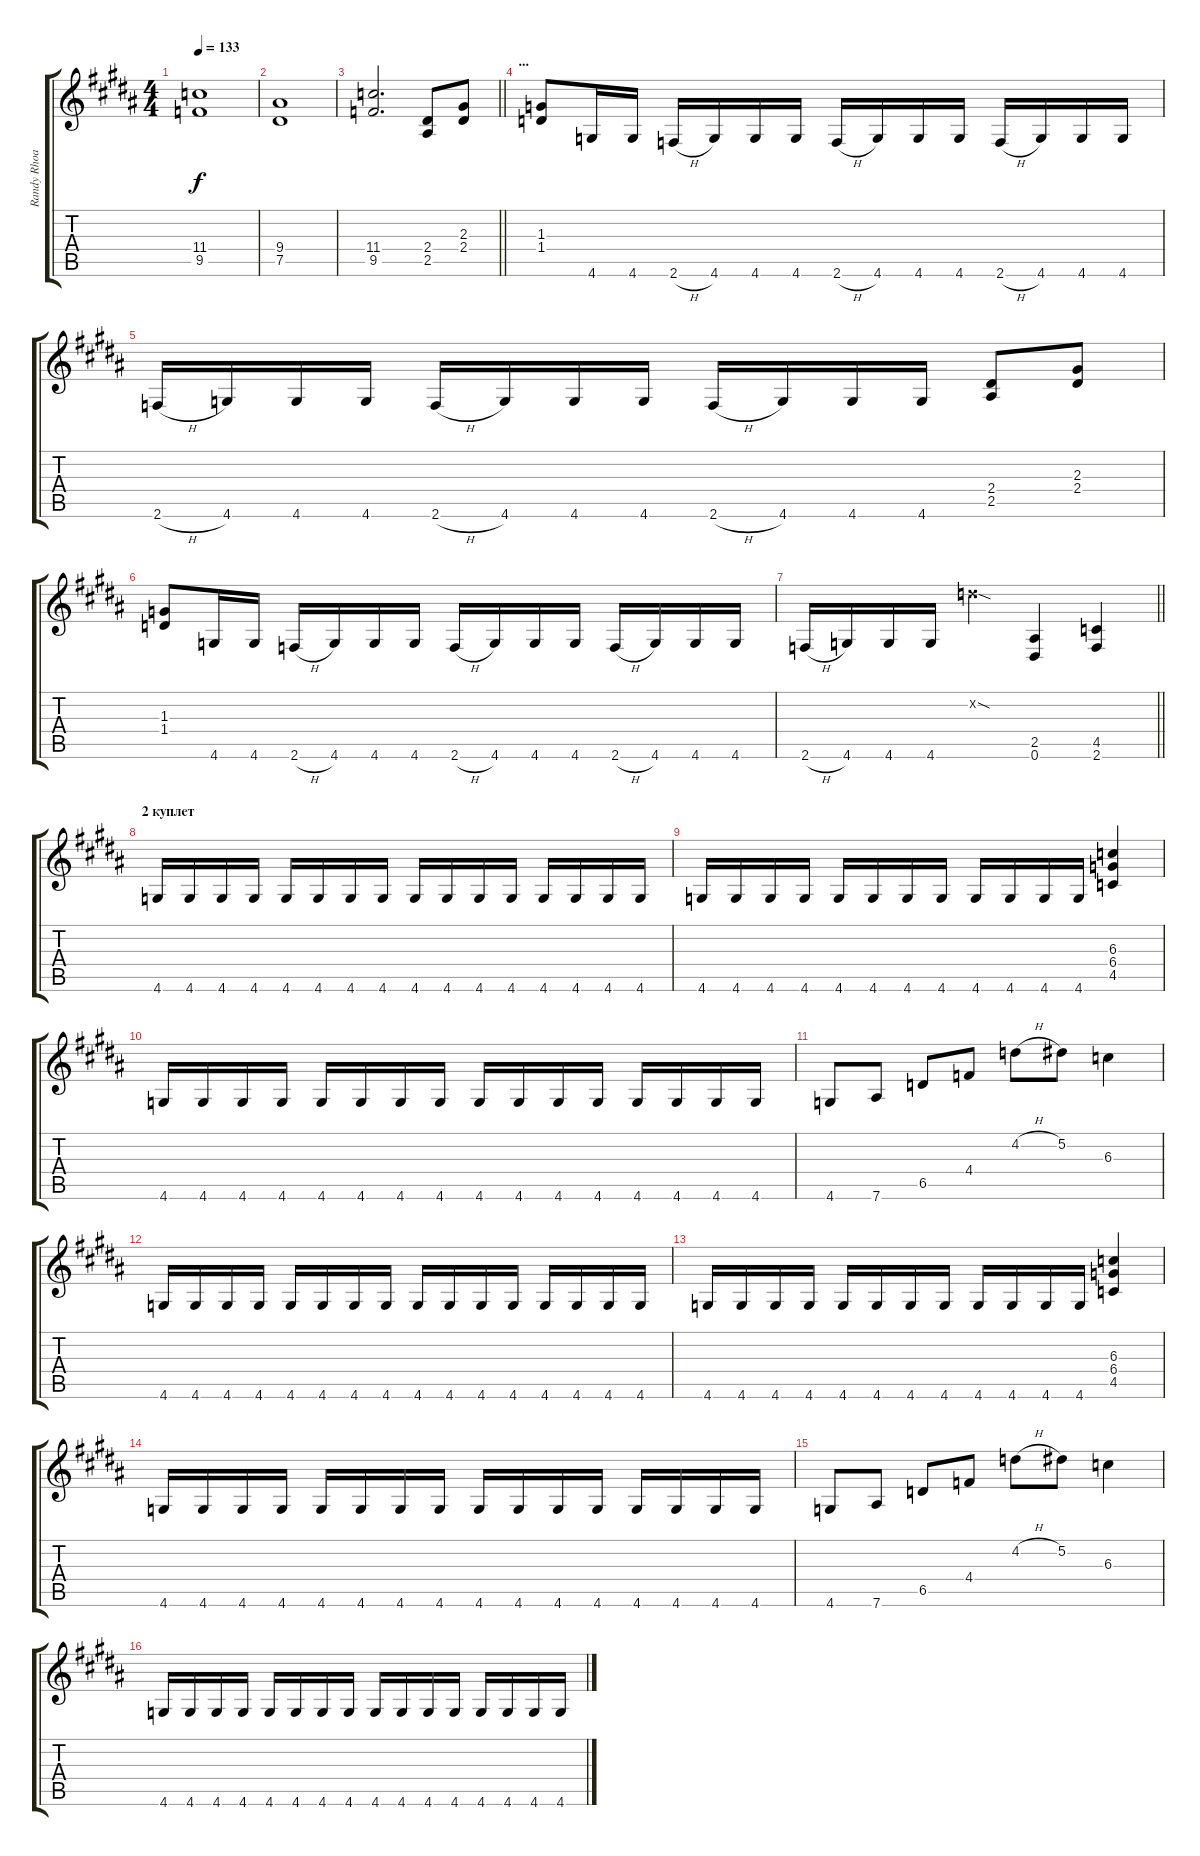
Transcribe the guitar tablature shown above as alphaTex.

\track ("Randy Rhoads" "Randy Rhoa") {instrument distortionguitar}
\staff {score tabs}
\tuning (Eb4 Bb3 Gb3 Db3 Ab2 Eb2) {hide}
\ts (4 4)
\tempo 133
\clef g2
\ks b
(11.4 9.5).1{dy f} |
(9.4 7.5).1 |
\barLineRight lightlight
(11.4 9.5).2{d} (2.4 2.5).8 (2.3 2.4).8 |
\section ("" "...")
(1.3 1.4).8 4.6.16 4.6.16 2.6{h}.16 4.6.16 4.6.16 4.6.16 2.6{h}.16 4.6.16 4.6.16 4.6.16 2.6{h}.16 4.6.16 4.6.16 4.6.16 |
2.6{h}.16 4.6.16 4.6.16 4.6.16 2.6{h}.16 4.6.16 4.6.16 4.6.16 2.6{h}.16 4.6.16 4.6.16 4.6.16 (2.4 2.5).8 (2.3 2.4).8 |
(1.3 1.4).8 4.6.16 4.6.16 2.6{h}.16 4.6.16 4.6.16 4.6.16 2.6{h}.16 4.6.16 4.6.16 4.6.16 2.6{h}.16 4.6.16 4.6.16 4.6.16 |
\barLineRight lightlight
2.6{h}.16 4.6.16 4.6.16 4.6.16 4.2{sod x}.4 (2.5 0.6).4 (4.5 2.6).4 |
\section ("" "2 куплет")
4.6.16 4.6.16 4.6.16 4.6.16 4.6.16 4.6.16 4.6.16 4.6.16 4.6.16 4.6.16 4.6.16 4.6.16 4.6.16 4.6.16 4.6.16 4.6.16 |
4.6.16 4.6.16 4.6.16 4.6.16 4.6.16 4.6.16 4.6.16 4.6.16 4.6.16 4.6.16 4.6.16 4.6.16 (6.3 6.4 4.5).4 |
4.6.16 4.6.16 4.6.16 4.6.16 4.6.16 4.6.16 4.6.16 4.6.16 4.6.16 4.6.16 4.6.16 4.6.16 4.6.16 4.6.16 4.6.16 4.6.16 |
4.6.8 7.6.8 6.5.8 4.4.8 4.2{h}.8 5.2.8 6.3.4 |
4.6.16 4.6.16 4.6.16 4.6.16 4.6.16 4.6.16 4.6.16 4.6.16 4.6.16 4.6.16 4.6.16 4.6.16 4.6.16 4.6.16 4.6.16 4.6.16 |
4.6.16 4.6.16 4.6.16 4.6.16 4.6.16 4.6.16 4.6.16 4.6.16 4.6.16 4.6.16 4.6.16 4.6.16 (6.3 6.4 4.5).4 |
4.6.16 4.6.16 4.6.16 4.6.16 4.6.16 4.6.16 4.6.16 4.6.16 4.6.16 4.6.16 4.6.16 4.6.16 4.6.16 4.6.16 4.6.16 4.6.16 |
4.6.8 7.6.8 6.5.8 4.4.8 4.2{h}.8 5.2.8 6.3.4 |
4.6.16 4.6.16 4.6.16 4.6.16 4.6.16 4.6.16 4.6.16 4.6.16 4.6.16 4.6.16 4.6.16 4.6.16 4.6.16 4.6.16 4.6.16 4.6.16
